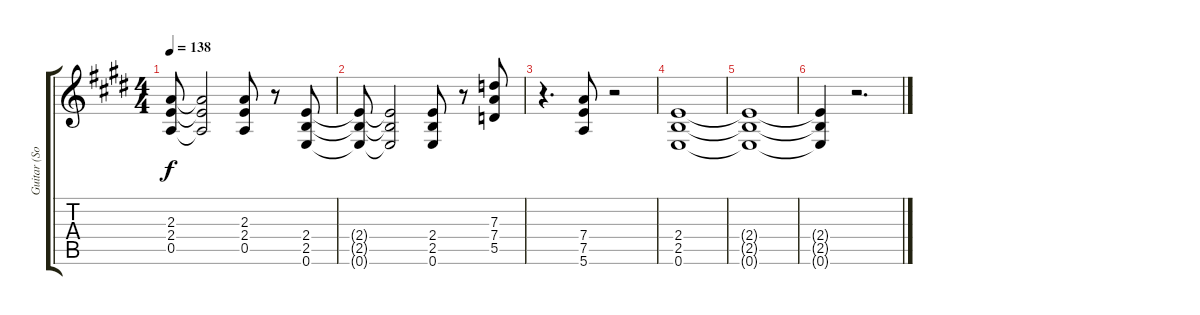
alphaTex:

\track ("Guitar (Solo/Breaks)" "Guitar (So") {instrument overdrivenguitar}
\staff {score tabs}
\tuning (E4 B3 G3 D3 A2 E2) {hide}
\ts (4 4)
\tempo 138
\clef g2
\ks e
(2.3{t} 2.4{t} 0.5{t}).8{dy f} (2.3{t} 2.4{t} 0.5{t}).2 (2.3 2.4 0.5).8 r.8 (2.4 2.5 0.6).8 |
(2.4{t} 2.5{t} 0.6{t}).8 (2.4{t} 2.5{t} 0.6{t}).2 (2.4 2.5 0.6).8 r.8 (7.3 7.4 5.5).8{volume 15} |
r.4{d} (7.4 7.5 5.6).8 r.2 |
(2.4 2.5 0.6).1 |
(2.4{t} 2.5{t} 0.6{t}).1 |
(2.4{t} 2.5{t} 0.6{t}).4 r.2{d}
